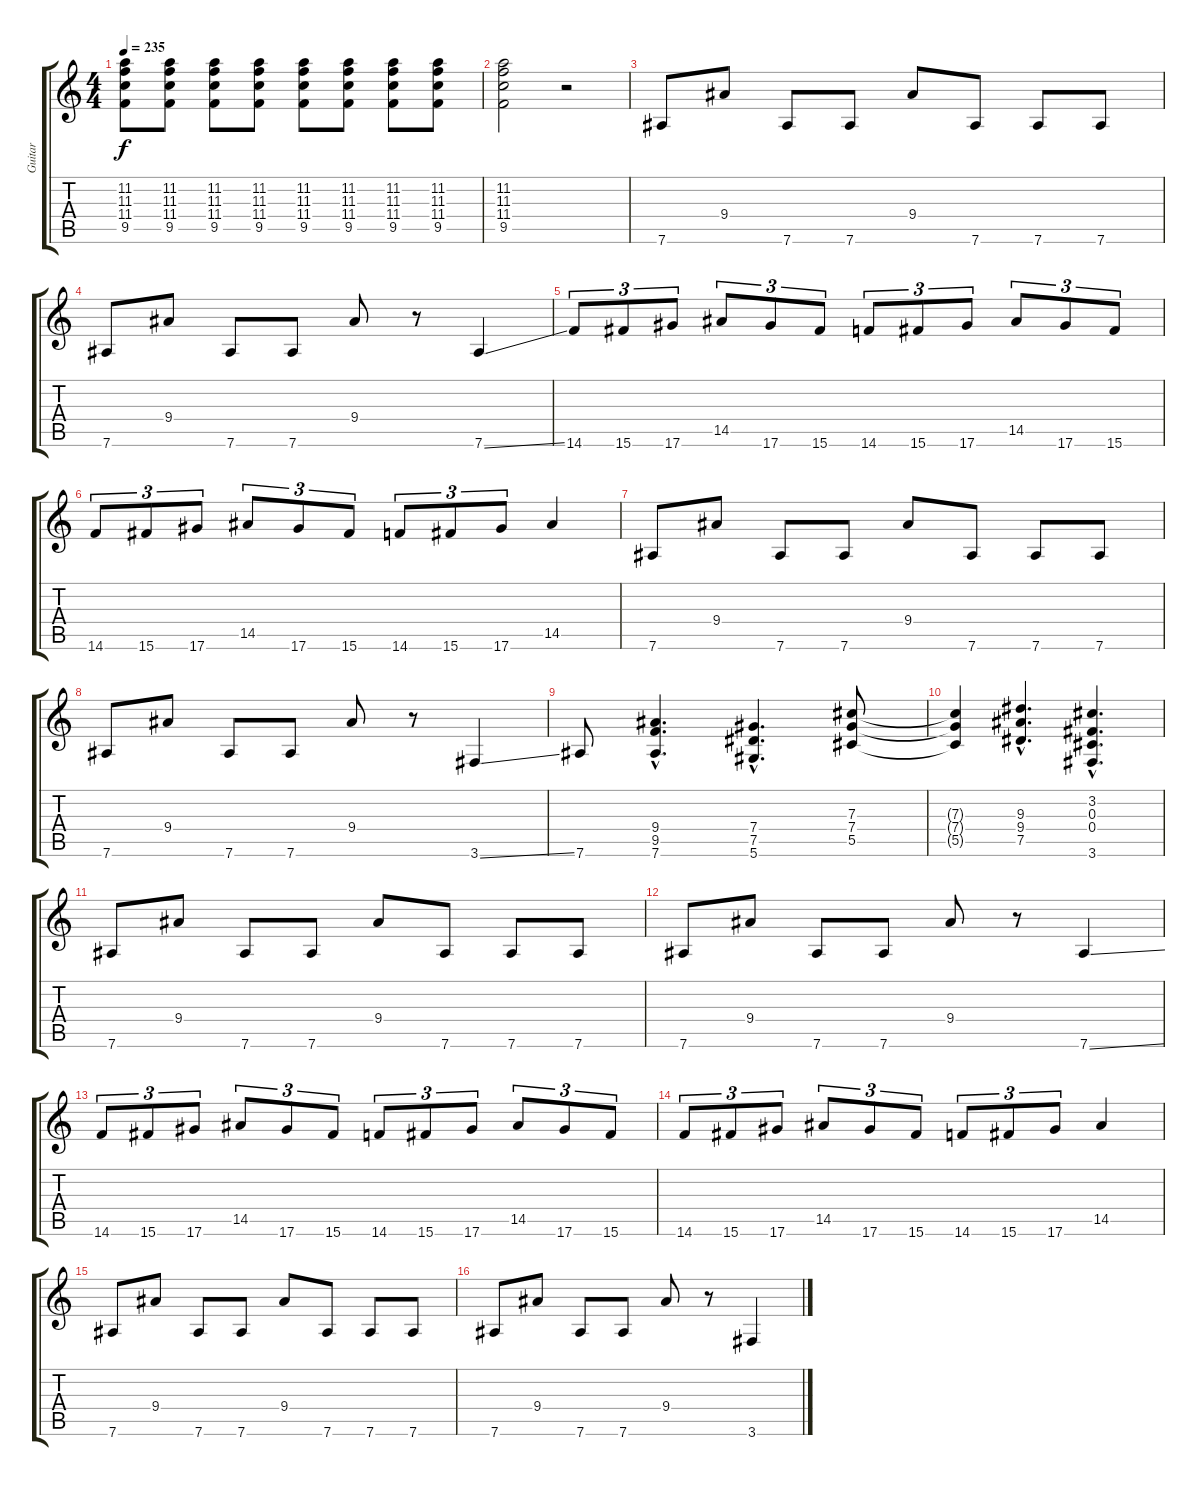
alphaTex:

\track ("Guitar" "Guitar") {instrument overdrivenguitar}
\staff {score tabs}
\tuning (Eb4 Bb3 Gb3 Db3 Ab2 Eb2) {hide}
\ts (4 4)
\tempo 235
\clef g2
\ks c
(11.2 11.3 11.4 9.5).8{dy f} (11.2 11.3 11.4 9.5).8{volume 14} (11.2 11.3 11.4 9.5).8 (11.2 11.3 11.4 9.5).8 (11.2 11.3 11.4 9.5).8 (11.2 11.3 11.4 9.5).8 (11.2 11.3 11.4 9.5).8 (11.2 11.3 11.4 9.5).8 |
(11.2 11.3 11.4 9.5).2 r.2 |
7.6.8{volume 15} 9.4.8 7.6.8 7.6.8 9.4.8 7.6.8 7.6.8 7.6.8 |
7.6.8 9.4.8 7.6.8 7.6.8 9.4.8 r.8 7.6{ss}.4 |
14.6.8{tu (3 2)} 15.6.8{tu (3 2)} 17.6.8{tu (3 2)} 14.5.8{tu (3 2)} 17.6.8{tu (3 2)} 15.6.8{tu (3 2)} 14.6.8{tu (3 2)} 15.6.8{tu (3 2)} 17.6.8{tu (3 2)} 14.5.8{tu (3 2)} 17.6.8{tu (3 2)} 15.6.8{tu (3 2)} |
14.6.8{tu (3 2)} 15.6.8{tu (3 2)} 17.6.8{tu (3 2)} 14.5.8{tu (3 2)} 17.6.8{tu (3 2)} 15.6.8{tu (3 2)} 14.6.8{tu (3 2)} 15.6.8{tu (3 2)} 17.6.8{tu (3 2)} 14.5.4 |
7.6.8 9.4.8 7.6.8 7.6.8 9.4.8 7.6.8 7.6.8 7.6.8 |
7.6.8 9.4.8 7.6.8 7.6.8 9.4.8 r.8 3.6{ss}.4 |
7.6.8 (9.4{hac} 9.5{hac} 7.6{hac}).4{d} (7.4{hac} 7.5{hac} 5.6{hac}).4{d volume 14} (7.3 7.4 5.5).8 |
(7.3{t} 7.4{t} 5.5{t}).4 (9.3{hac} 9.4{hac} 7.5{hac}).4{d} (3.2{hac} 0.3{hac} 0.4{hac} 3.6{hac}).4{d} |
7.6.8 9.4.8 7.6.8 7.6.8 9.4.8 7.6.8 7.6.8 7.6.8 |
7.6.8 9.4.8 7.6.8 7.6.8 9.4.8 r.8 7.6{ss}.4 |
14.6.8{tu (3 2)} 15.6.8{tu (3 2)} 17.6.8{tu (3 2)} 14.5.8{tu (3 2)} 17.6.8{tu (3 2)} 15.6.8{tu (3 2)} 14.6.8{tu (3 2)} 15.6.8{tu (3 2)} 17.6.8{tu (3 2)} 14.5.8{tu (3 2)} 17.6.8{tu (3 2)} 15.6.8{tu (3 2)} |
14.6.8{tu (3 2)} 15.6.8{tu (3 2)} 17.6.8{tu (3 2)} 14.5.8{tu (3 2)} 17.6.8{tu (3 2)} 15.6.8{tu (3 2)} 14.6.8{tu (3 2)} 15.6.8{tu (3 2)} 17.6.8{tu (3 2)} 14.5.4 |
7.6.8 9.4.8 7.6.8 7.6.8 9.4.8 7.6.8 7.6.8 7.6.8 |
7.6.8 9.4.8 7.6.8 7.6.8 9.4.8 r.8 3.6{ss}.4
